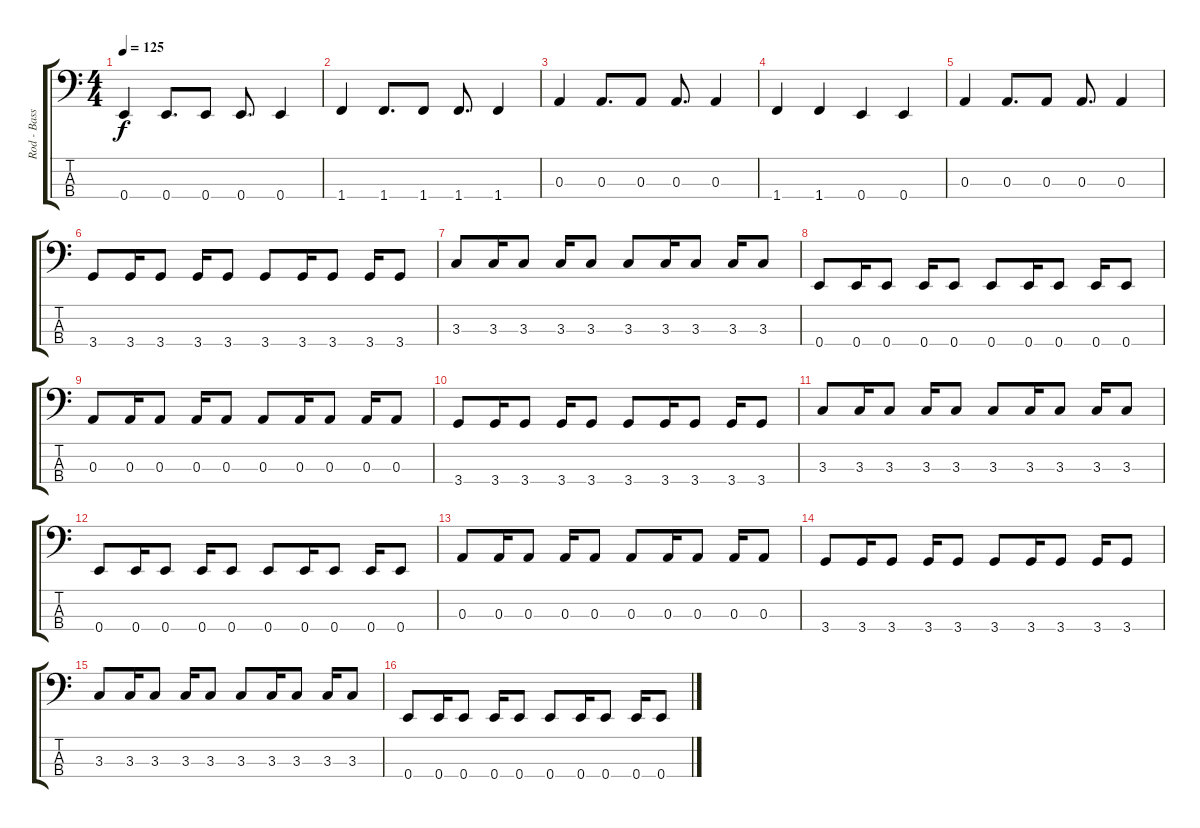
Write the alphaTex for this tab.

\track ("Rod - Bass" "Rod - Bass") {instrument electricbassfinger}
\staff {score tabs}
\tuning (G2 D2 A1 E1) {hide}
\ts (4 4)
\tempo 125
\clef f4
\ks c
0.4.4{dy f} 0.4.8{d} 0.4.8 0.4.8{d} 0.4.4 |
1.4.4 1.4.8{d} 1.4.8 1.4.8{d} 1.4.4 |
0.3.4 0.3.8{d} 0.3.8 0.3.8{d} 0.3.4 |
1.4.4 1.4.4 0.4.4 0.4.4 |
0.3.4 0.3.8{d} 0.3.8 0.3.8{d} 0.3.4 |
3.4.8 3.4.16 3.4.8 3.4.16 3.4.8 3.4.8 3.4.16 3.4.8 3.4.16 3.4.8 |
3.3.8 3.3.16 3.3.8 3.3.16 3.3.8 3.3.8 3.3.16 3.3.8 3.3.16 3.3.8 |
0.4.8 0.4.16 0.4.8 0.4.16 0.4.8 0.4.8 0.4.16 0.4.8 0.4.16 0.4.8 |
0.3.8 0.3.16 0.3.8 0.3.16 0.3.8 0.3.8 0.3.16 0.3.8 0.3.16 0.3.8 |
3.4.8 3.4.16 3.4.8 3.4.16 3.4.8 3.4.8 3.4.16 3.4.8 3.4.16 3.4.8 |
3.3.8 3.3.16 3.3.8 3.3.16 3.3.8 3.3.8 3.3.16 3.3.8 3.3.16 3.3.8 |
0.4.8 0.4.16 0.4.8 0.4.16 0.4.8 0.4.8 0.4.16 0.4.8 0.4.16 0.4.8 |
0.3.8 0.3.16 0.3.8 0.3.16 0.3.8 0.3.8 0.3.16 0.3.8 0.3.16 0.3.8 |
3.4.8 3.4.16 3.4.8 3.4.16 3.4.8 3.4.8 3.4.16 3.4.8 3.4.16 3.4.8 |
3.3.8 3.3.16 3.3.8 3.3.16 3.3.8 3.3.8 3.3.16 3.3.8 3.3.16 3.3.8 |
0.4.8 0.4.16 0.4.8 0.4.16 0.4.8 0.4.8 0.4.16 0.4.8 0.4.16 0.4.8
